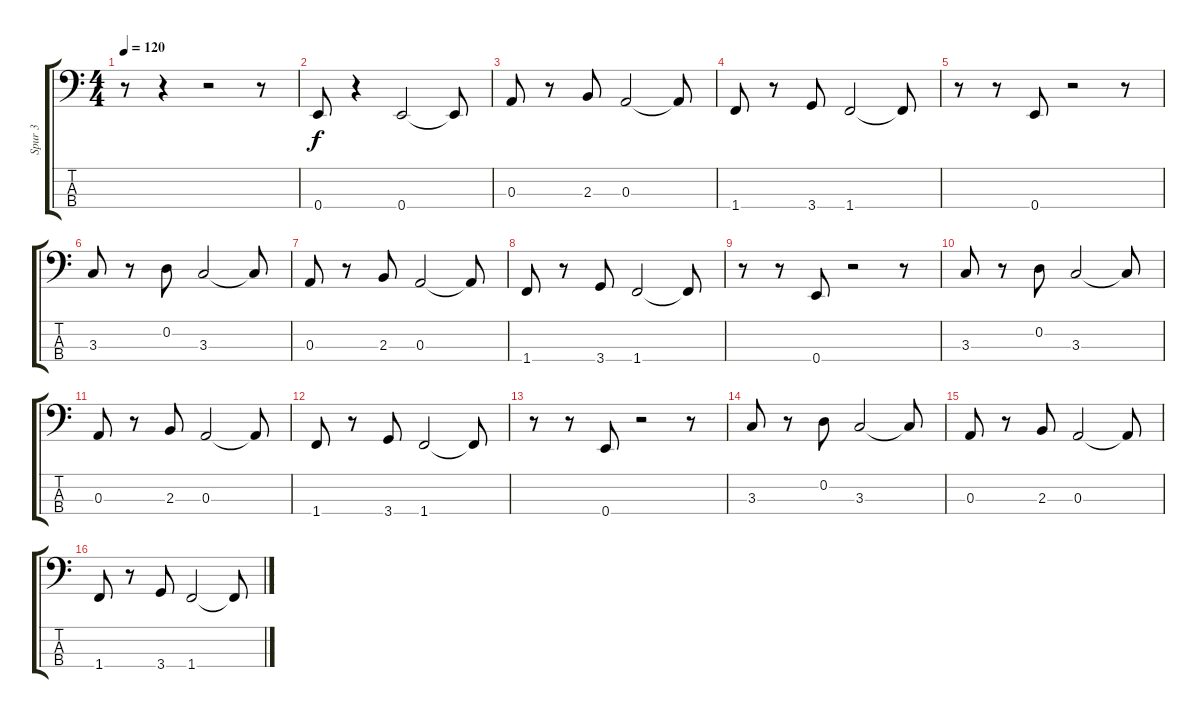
\track ("Spur 3" "Spur 3") {instrument synthbass1}
\staff {score tabs}
\tuning (G2 D2 A1 E1) {hide}
\ts (4 4)
\tempo 120
\clef f4
\ks c
r.8{dy f} r.4 r.2 r.8 |
0.4.8 r.4 0.4.2 0.4{t}.8 |
0.3.8 r.8 2.3.8 0.3.2 0.3{t}.8 |
1.4.8 r.8 3.4.8 1.4.2 1.4{t}.8 |
r.8 r.8 0.4.8 r.2 r.8 |
3.3.8 r.8 0.2.8 3.3.2 3.3{t}.8 |
0.3.8 r.8 2.3.8 0.3.2 0.3{t}.8 |
1.4.8 r.8 3.4.8 1.4.2 1.4{t}.8 |
r.8 r.8 0.4.8 r.2 r.8 |
3.3.8 r.8 0.2.8 3.3.2 3.3{t}.8 |
0.3.8 r.8 2.3.8 0.3.2 0.3{t}.8 |
1.4.8 r.8 3.4.8 1.4.2 1.4{t}.8 |
r.8 r.8 0.4.8 r.2 r.8 |
3.3.8 r.8 0.2.8 3.3.2 3.3{t}.8 |
0.3.8 r.8 2.3.8 0.3.2 0.3{t}.8 |
1.4.8 r.8 3.4.8 1.4.2 1.4{t}.8
